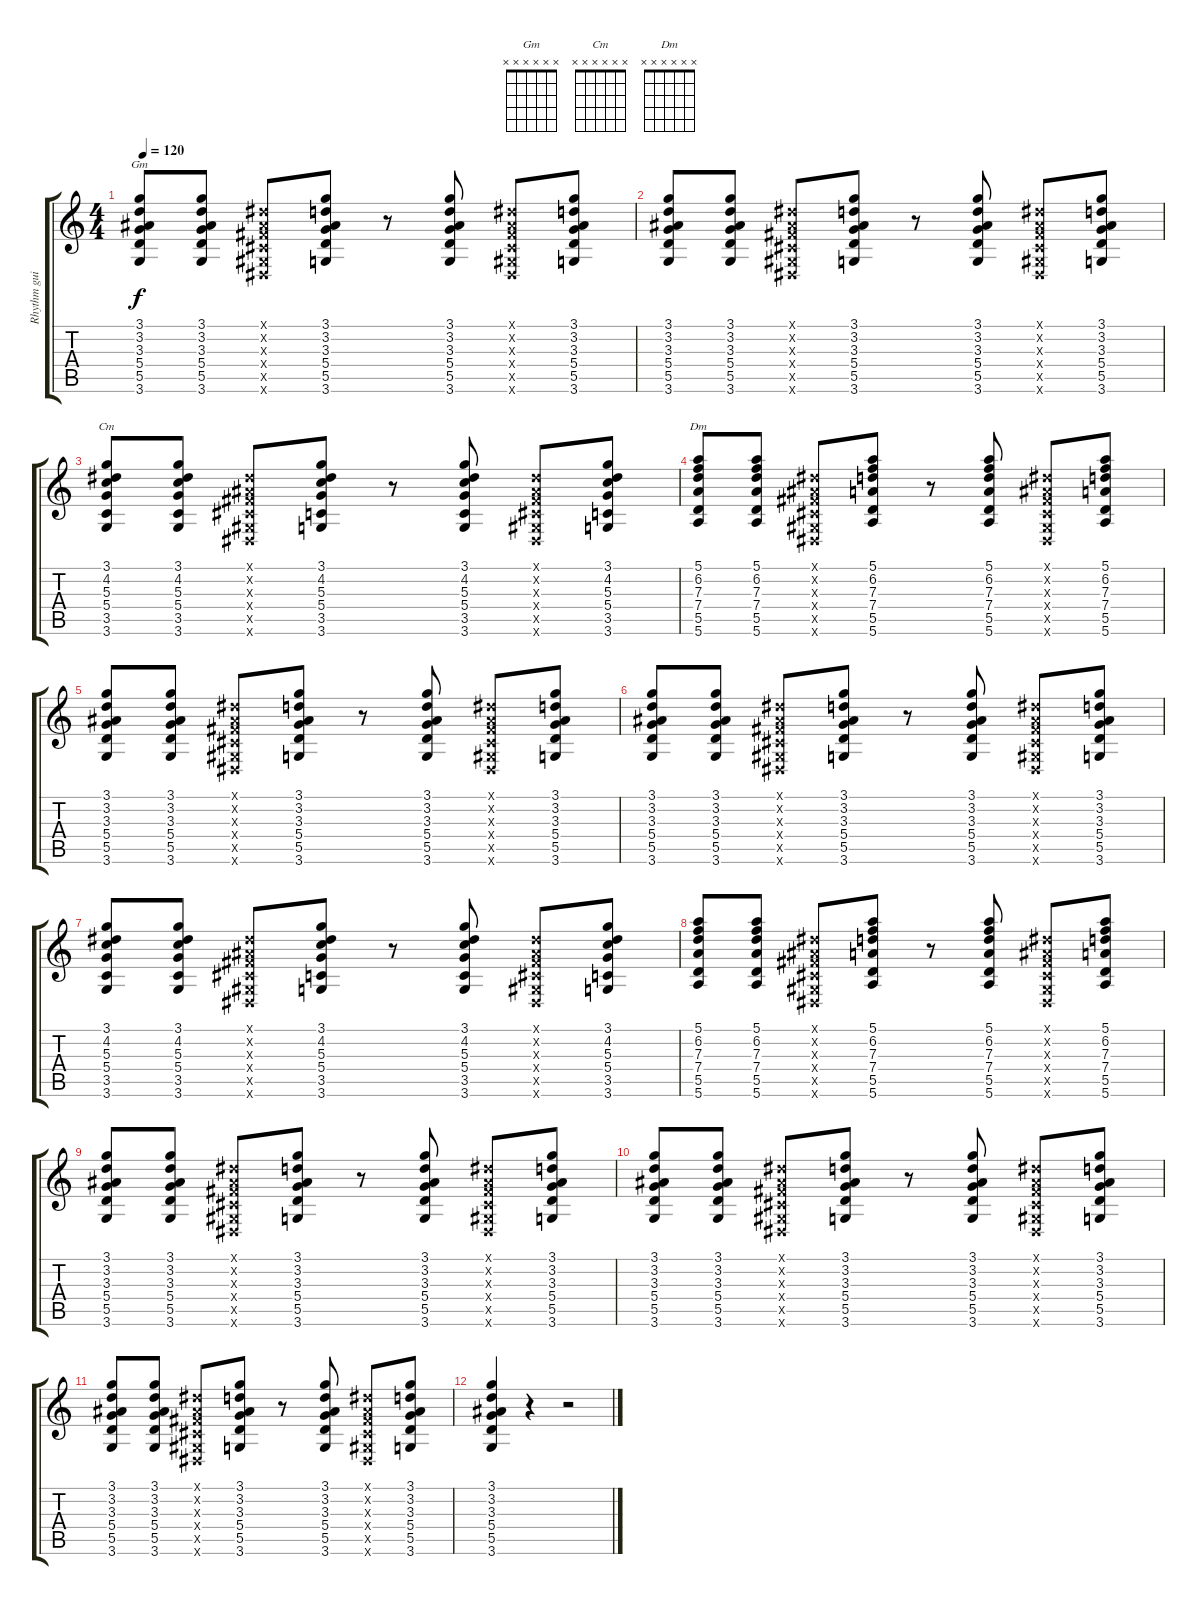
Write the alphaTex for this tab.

\track ("Rhythm guitar" "Rhythm gui") {instrument acousticguitarsteel}
\staff {score tabs}
\tuning (E4 B3 G3 D3 A2 E2) {hide}
\chord ("Gm" x x x x x x) {firstfret 0}
\chord ("Cm" x x x x x x) {firstfret 0}
\chord ("Dm" x x x x x x) {firstfret 0}
\ts (4 4)
\tempo 120
\clef g2
\ks c
(3.1 3.2 3.3 5.4 5.5 3.6).8{ch "Gm" dy f} (3.1 3.2 3.3 5.4 5.5 3.6).8 (-1.1{x} -1.2{x} -1.3{x} -1.4{x} -1.5{x} -1.6{x}).8 (3.1 3.2 3.3 5.4 5.5 3.6).8 r.8 (3.1 3.2 3.3 5.4 5.5 3.6).8 (-1.1{x} -1.2{x} -1.3{x} -1.4{x} -1.5{x} -1.6{x}).8 (3.1 3.2 3.3 5.4 5.5 3.6).8 |
(3.1 3.2 3.3 5.4 5.5 3.6).8 (3.1 3.2 3.3 5.4 5.5 3.6).8 (-1.1{x} -1.2{x} -1.3{x} -1.4{x} -1.5{x} -1.6{x}).8 (3.1 3.2 3.3 5.4 5.5 3.6).8 r.8 (3.1 3.2 3.3 5.4 5.5 3.6).8 (-1.1{x} -1.2{x} -1.3{x} -1.4{x} -1.5{x} -1.6{x}).8 (3.1 3.2 3.3 5.4 5.5 3.6).8 |
(3.1 4.2 5.3 5.4 3.5 3.6).8{ch "Cm"} (3.1 4.2 5.3 5.4 3.5 3.6).8 (-1.1{x} -1.2{x} -1.3{x} -1.4{x} -1.5{x} -1.6{x}).8 (3.1 4.2 5.3 5.4 3.5 3.6).8 r.8 (3.1 4.2 5.3 5.4 3.5 3.6).8 (-1.1{x} -1.2{x} -1.3{x} -1.4{x} -1.5{x} -1.6{x}).8 (3.1 4.2 5.3 5.4 3.5 3.6).8 |
(5.1 6.2 7.3 7.4 5.5 5.6).8{ch "Dm"} (5.1 6.2 7.3 7.4 5.5 5.6).8 (-1.1{x} -1.2{x} -1.3{x} -1.4{x} -1.5{x} -1.6{x}).8 (5.1 6.2 7.3 7.4 5.5 5.6).8 r.8 (5.1 6.2 7.3 7.4 5.5 5.6).8 (-1.1{x} -1.2{x} -1.3{x} -1.4{x} -1.5{x} -1.6{x}).8 (5.1 6.2 7.3 7.4 5.5 5.6).8 |
(3.1 3.2 3.3 5.4 5.5 3.6).8 (3.1 3.2 3.3 5.4 5.5 3.6).8 (-1.1{x} -1.2{x} -1.3{x} -1.4{x} -1.5{x} -1.6{x}).8 (3.1 3.2 3.3 5.4 5.5 3.6).8 r.8 (3.1 3.2 3.3 5.4 5.5 3.6).8 (-1.1{x} -1.2{x} -1.3{x} -1.4{x} -1.5{x} -1.6{x}).8 (3.1 3.2 3.3 5.4 5.5 3.6).8 |
(3.1 3.2 3.3 5.4 5.5 3.6).8 (3.1 3.2 3.3 5.4 5.5 3.6).8 (-1.1{x} -1.2{x} -1.3{x} -1.4{x} -1.5{x} -1.6{x}).8 (3.1 3.2 3.3 5.4 5.5 3.6).8 r.8 (3.1 3.2 3.3 5.4 5.5 3.6).8 (-1.1{x} -1.2{x} -1.3{x} -1.4{x} -1.5{x} -1.6{x}).8 (3.1 3.2 3.3 5.4 5.5 3.6).8 |
(3.1 4.2 5.3 5.4 3.5 3.6).8 (3.1 4.2 5.3 5.4 3.5 3.6).8 (-1.1{x} -1.2{x} -1.3{x} -1.4{x} -1.5{x} -1.6{x}).8 (3.1 4.2 5.3 5.4 3.5 3.6).8 r.8 (3.1 4.2 5.3 5.4 3.5 3.6).8 (-1.1{x} -1.2{x} -1.3{x} -1.4{x} -1.5{x} -1.6{x}).8 (3.1 4.2 5.3 5.4 3.5 3.6).8 |
(5.1 6.2 7.3 7.4 5.5 5.6).8 (5.1 6.2 7.3 7.4 5.5 5.6).8 (-1.1{x} -1.2{x} -1.3{x} -1.4{x} -1.5{x} -1.6{x}).8 (5.1 6.2 7.3 7.4 5.5 5.6).8 r.8 (5.1 6.2 7.3 7.4 5.5 5.6).8 (-1.1{x} -1.2{x} -1.3{x} -1.4{x} -1.5{x} -1.6{x}).8 (5.1 6.2 7.3 7.4 5.5 5.6).8 |
(3.1 3.2 3.3 5.4 5.5 3.6).8 (3.1 3.2 3.3 5.4 5.5 3.6).8 (-1.1{x} -1.2{x} -1.3{x} -1.4{x} -1.5{x} -1.6{x}).8 (3.1 3.2 3.3 5.4 5.5 3.6).8 r.8 (3.1 3.2 3.3 5.4 5.5 3.6).8 (-1.1{x} -1.2{x} -1.3{x} -1.4{x} -1.5{x} -1.6{x}).8 (3.1 3.2 3.3 5.4 5.5 3.6).8 |
(3.1 3.2 3.3 5.4 5.5 3.6).8 (3.1 3.2 3.3 5.4 5.5 3.6).8 (-1.1{x} -1.2{x} -1.3{x} -1.4{x} -1.5{x} -1.6{x}).8 (3.1 3.2 3.3 5.4 5.5 3.6).8 r.8 (3.1 3.2 3.3 5.4 5.5 3.6).8 (-1.1{x} -1.2{x} -1.3{x} -1.4{x} -1.5{x} -1.6{x}).8 (3.1 3.2 3.3 5.4 5.5 3.6).8 |
(3.1 3.2 3.3 5.4 5.5 3.6).8 (3.1 3.2 3.3 5.4 5.5 3.6).8 (-1.1{x} -1.2{x} -1.3{x} -1.4{x} -1.5{x} -1.6{x}).8 (3.1 3.2 3.3 5.4 5.5 3.6).8 r.8 (3.1 3.2 3.3 5.4 5.5 3.6).8 (-1.1{x} -1.2{x} -1.3{x} -1.4{x} -1.5{x} -1.6{x}).8 (3.1 3.2 3.3 5.4 5.5 3.6).8 |
(3.1 3.2 3.3 5.4 5.5 3.6).4 r.4 r.2
